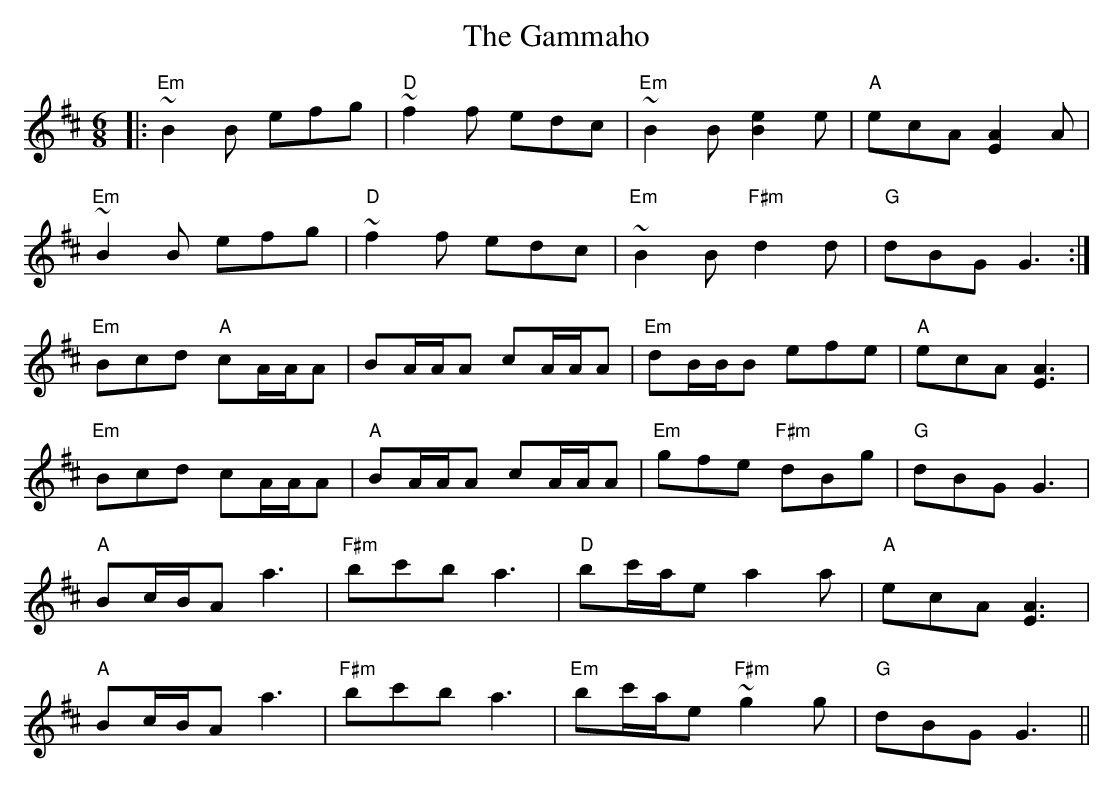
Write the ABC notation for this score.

X:1
T: The Gammaho
M: 6/8
L: 1/8
K: E Dor
|:\
"Em"~B2B efg|"D"~f2f edc|"Em"~B2B [B2e2]e|"A"ecA [E2A2]A|
"Em"~B2B efg|"D"~f2f edc|"Em"~B2B "F#m"d2d|"G"dBG G3:|
"Em"Bcd "A"cA/A/A|BA/A/A cA/A/A|"Em"dB/B/B efe|"A"ecA [E3A3]|
"Em"Bcd cA/A/A|"A"BA/A/A cA/A/A|"Em"gfe "F#m"dBg|"G"dBG G3|
"A"Bc/B/A a3|"F#m"bc'b a3|"D"bc'/a/e a2a|"A"ecA [E3A3]|
"A"Bc/B/A a3|"F#m"bc'b a3|"Em"bc'/a/e "F#m"~g2g|"G"dBG G3||
